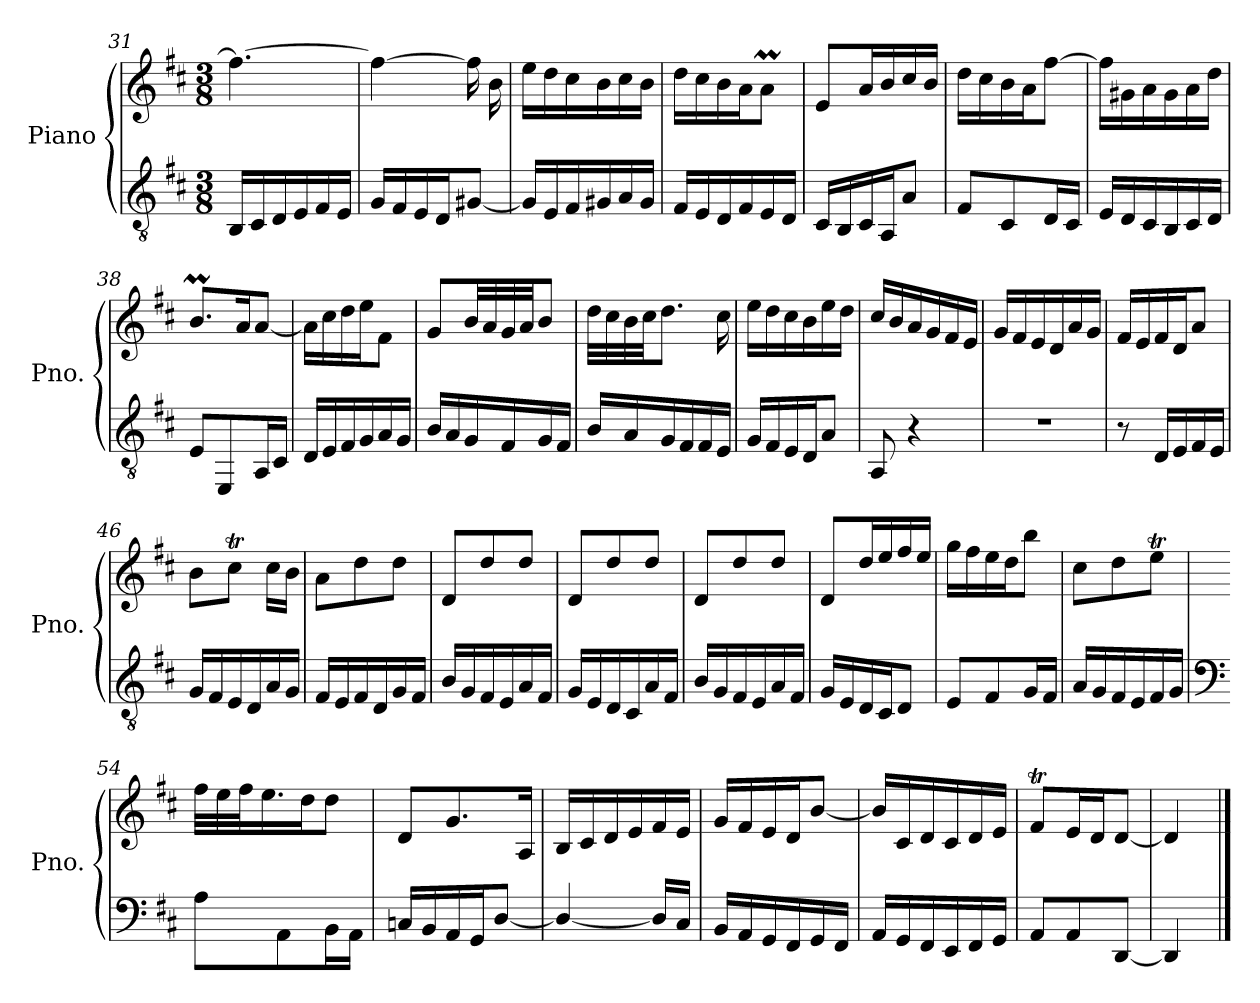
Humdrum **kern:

**kern	**kern
*part1	*part1
*staff2	*staff1
*I"Piano	*
*I'Pno.	*
*clefGv2	*clefG2
*k[f#c#]	*k[f#c#]
*M3/8	*M3/8
=31	=31
16BB/LL	4.ff#\_
16C#/	.
16D/	.
16E/	.
16F#/	.
16E/JJ	.
=32	=32
16G/LL	4ff#\_
16F#/	.
16E/	.
16D/J	.
[8G#X/J	16ff#\]
.	16b\
!!LO:PB:g=z
=33	=33
16G#/LL]	16ee\LL
16E/	16dd\
16F#/	16cc#\
16G#X/	16b\
16A/	16cc#\
16G#/JJ	16b\JJ
=34	=34
16F#/LL	16dd\LL
16E/	16cc#\
16D/	16b\
16F#/	16a\J
16E/	8aM\J
16D/JJ	.
=35	=35
16C#/LL	8e/L
16BB/	.
16C#/	16a/L
16AA/J	16b/
8A/J	16cc#/
.	16b/JJ
=36	=36
8F#/L	16dd\LL
.	16cc#\
8C#/	16b\
.	16a\J
16D/L	[8ff#\J
16C#/JJ	.
=37	=37
16E/LL	16ff#\LL]
16D/	16g#X\
16C#/	16a\
16BB/	16g#\
16C#/	16a\
16D/JJ	16dd\JJ
=38	=38
8E/L	8.bM/L
8EE/	.
.	16a/K
16AA/L	[8a/J
16C#/JJ	.
!!LO:LB:g=z
=39	=39
16D/LL	16a\LL]
16E/	16cc#\
16F#/	16dd\
16G/	16ee\J
16A/	8f#\J
16G/JJ	.
=40	=40
16B/LL	8g/L
16A/	.
16G/	32b/LL
.	32a/
16F#/	32g/
.	32a/JJ
16G/	8b/J
16F#/JJ	.
=41	=41
16B/LL	32dd\LLL
.	32cc#\
16A/	32b\
.	32cc#\JJ
16G/	8.dd\J
16F#/	.
16F#/	.
16E/JJ	16cc#\
=42	=42
16G/LL	16ee\LL
16F#/	16dd\
16E/	16cc#\
16D/J	16b\
8A/J	16ee\
.	16dd\JJ
!!LO:LB:g=z
=43	=43
8AA/	16cc#/LL
.	16b/
4r	16a/
.	16g/
.	16f#/
.	16e/JJ
=44	=44
4.r	16g/LL
.	16f#/
.	16e/
.	16d/
.	16a/
.	16g/JJ
=45	=45
8r	16f#/LL
.	16e/
16D/LL	16f#/
16E/	16d/J
16F#/	8a/J
16E/JJ	.
=46	=46
16G/LL	8b\L
16F#/	.
16E/	8cc#t\J
16D/	.
16A/	16cc#\LL
16G/JJ	16b\JJ
!!LO:LB:g=z
=47	=47
16F#/LL	8a\L
16E/	.
16F#/	8dd\
16D/	.
16G/	8dd\J
16F#/JJ	.
=48	=48
16B/LL	8d/L
16G/	.
16F#/	8dd/
16E/	.
16A/	8dd/J
16F#/JJ	.
=49	=49
16G/LL	8d/L
16E/	.
16D/	8dd/
16C#/	.
16A/	8dd/J
16F#/JJ	.
=50	=50
16B/LL	8d/L
16G/	.
16F#/	8dd/
16E/	.
16A/	8dd/J
16F#/JJ	.
=51	=51
16G/LL	8d/L
16E/	.
16D/	16dd/L
16C#/J	16ee/
8D/J	16ff#/
.	16ee/JJ
!!LO:LB:g=z
=52	=52
8E/L	16gg\LL
.	16ff#\
8F#/	16ee\
.	16dd\J
16G/L	8bb\J
16F#/JJ	.
=53	=53
16A/LL	8cc#\L
16G/	.
16F#/	8dd\
16E/	.
16F#/	8eeT\J
16G/JJ	.
=54	=54
*clefF4	*
8A\L	32ff#\LLL
.	32ee\
.	32ff#\J
.	16.ee\
8AA\	.
.	16dd\J
16BB\L	8dd\J
16AA\JJ	.
=55	=55
16Cn/LL	8d/L
16BB/	.
16AA/	8.g/
16GG/J	.
[8D/J	.
.	16A/Jk
=56	=56
4D/_	16B/LL
.	16c#/
.	16d/
.	16e/
16D/LL]	16f#/
16C#/JJ	16e/JJ
!!LO:LB:g=z
=57	=57
16BB/LL	16g/LL
16AA/	16f#/
16GG/	16e/
16FF#/	16d/J
16GG/	[8b/J
16FF#/JJ	.
=58	=58
16AA/LL	16b/LL]
16GG/	16c#/
16FF#/	16d/
16EE/	16c#/
16FF#/	16d/
16GG/JJ	16e/JJ
=59	=59
8AA/L	8f#t/L
8AA/	16e/L
.	16d/J
[8DD/J	[8d/J
=60	=60
4DD/]	4d/]
==	==
*-	*-
